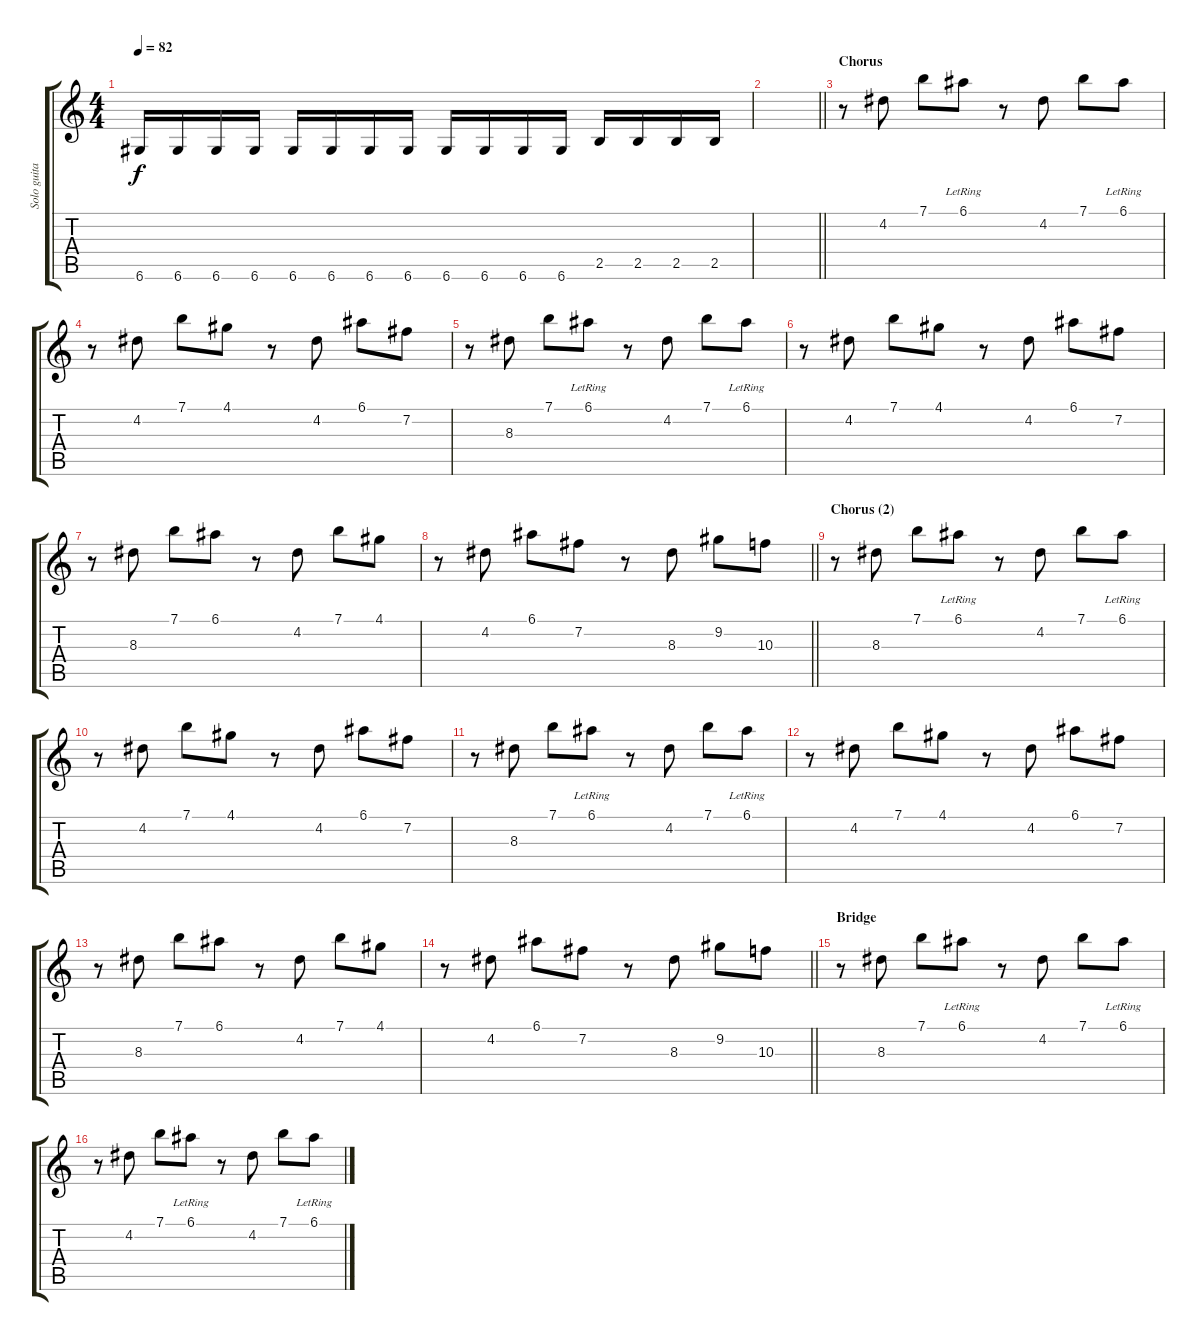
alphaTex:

\track ("Solo guitar" "Solo guita") {instrument overdrivenguitar}
\staff {score tabs}
\tuning (E4 B3 G3 D3 A2 D2) {hide}
\ts (4 4)
\tempo 82
\clef g2
\ks c
6.6.16{dy f} 6.6.16 6.6.16 6.6.16 6.6.16 6.6.16 6.6.16 6.6.16 6.6.16 6.6.16 6.6.16 6.6.16 2.5.16 2.5.16 2.5.16 2.5.16 |
\barLineRight lightlight
|
\section ("" "Chorus")
r.8 4.2.8 7.1.8 6.1{lr}.8 r.8 4.2.8 7.1.8 6.1{lr}.8 |
r.8 4.2.8 7.1.8 4.1.8 r.8 4.2.8 6.1.8 7.2.8 |
r.8 8.3.8 7.1.8 6.1{lr}.8 r.8 4.2.8 7.1.8 6.1{lr}.8 |
r.8 4.2.8 7.1.8 4.1.8 r.8 4.2.8 6.1.8 7.2.8 |
r.8 8.3.8 7.1.8 6.1.8 r.8 4.2.8 7.1.8 4.1.8 |
\barLineRight lightlight
r.8 4.2.8 6.1.8 7.2.8 r.8 8.3.8 9.2.8 10.3.8 |
\section ("" "Chorus (2)")
r.8 8.3.8 7.1.8 6.1{lr}.8 r.8 4.2.8 7.1.8 6.1{lr}.8 |
r.8 4.2.8 7.1.8 4.1.8 r.8 4.2.8 6.1.8 7.2.8 |
r.8 8.3.8 7.1.8 6.1{lr}.8 r.8 4.2.8 7.1.8 6.1{lr}.8 |
r.8 4.2.8 7.1.8 4.1.8 r.8 4.2.8 6.1.8 7.2.8 |
r.8 8.3.8 7.1.8 6.1.8 r.8 4.2.8 7.1.8 4.1.8 |
\barLineRight lightlight
r.8 4.2.8 6.1.8 7.2.8 r.8 8.3.8 9.2.8 10.3.8 |
\section ("" "Bridge")
r.8 8.3.8 7.1.8 6.1{lr}.8 r.8 4.2.8 7.1.8 6.1{lr}.8 |
r.8 4.2.8 7.1.8 6.1{lr}.8 r.8 4.2.8 7.1.8 6.1{lr}.8
